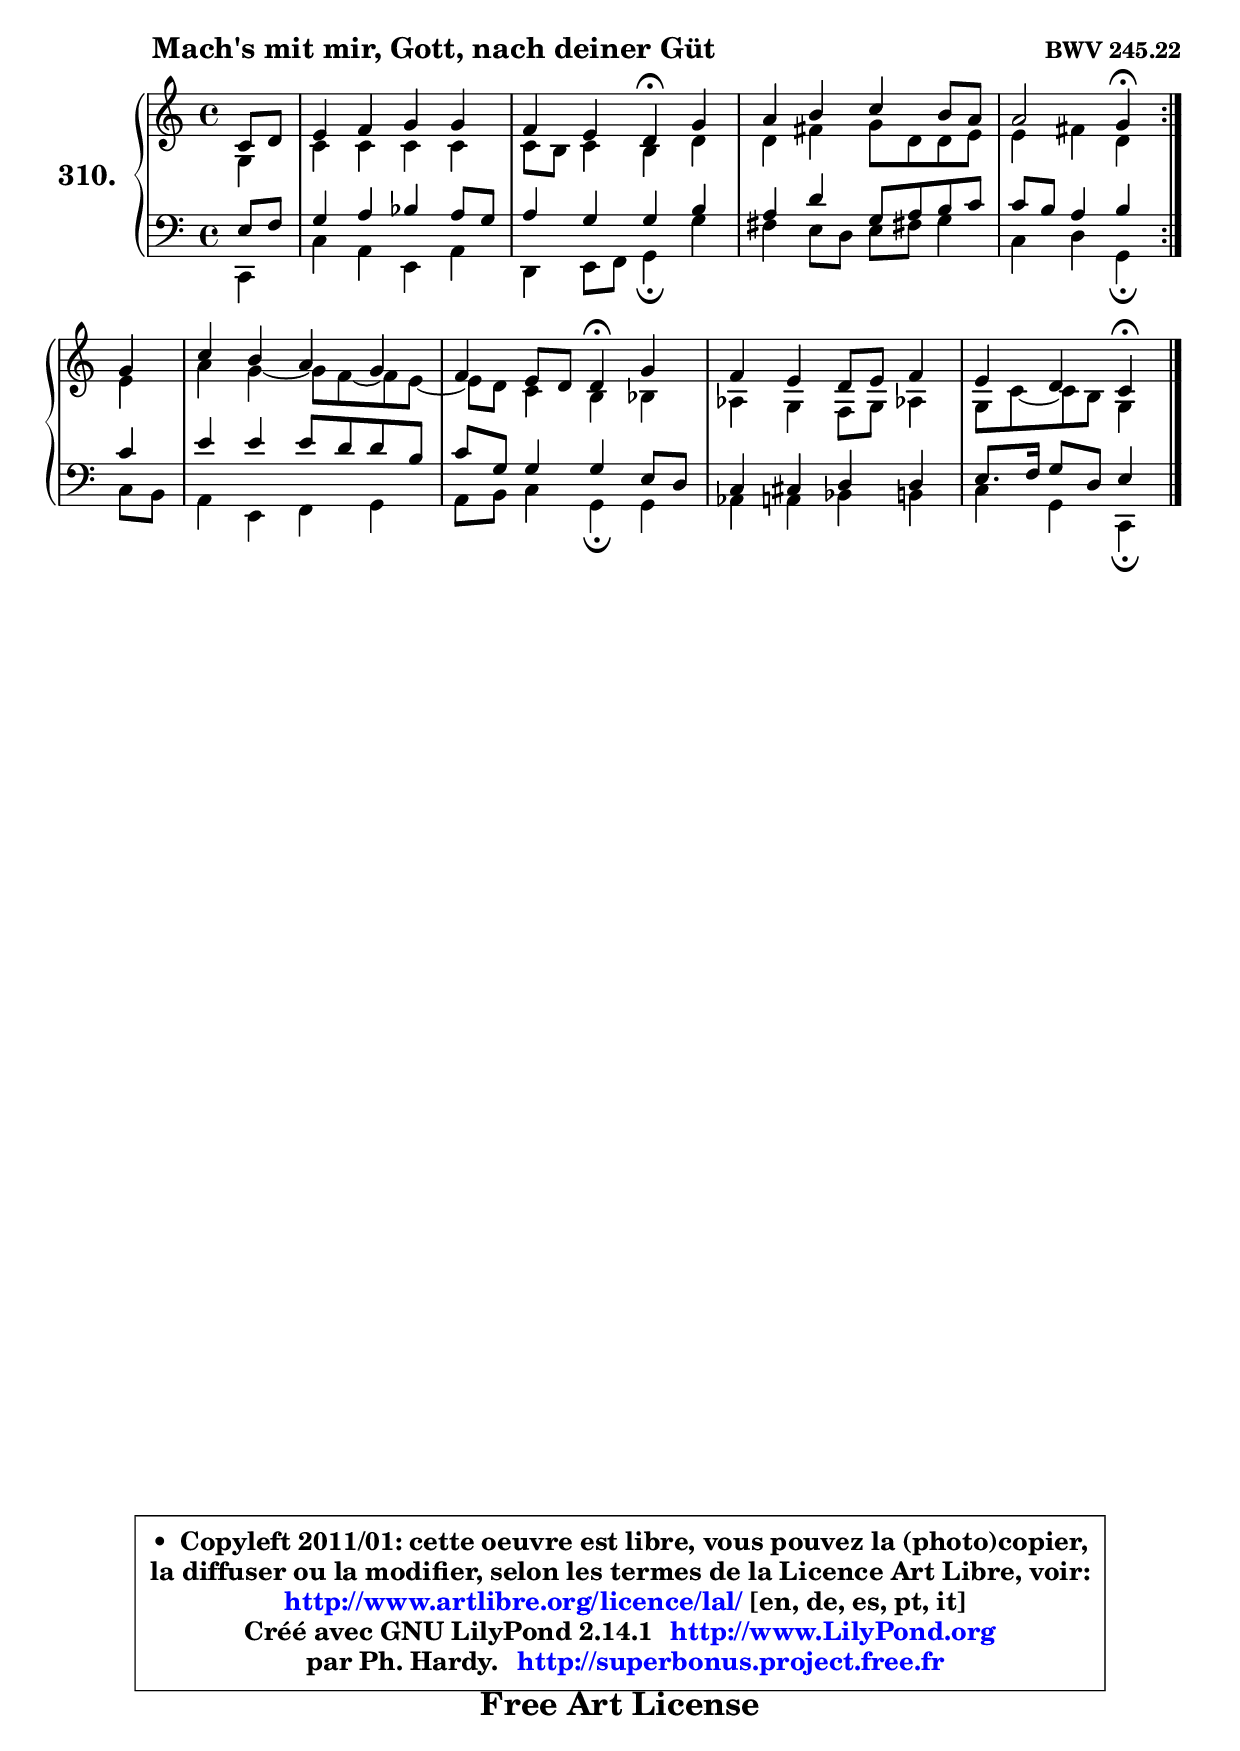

\version "2.14.1"

    \paper {
%	system-system-spacing #'padding = #0.1
%	score-system-spacing #'padding = #0.1
%	ragged-bottom = ##f
%	ragged-last-bottom = ##f
	}

    \header {
      opus = \markup { \bold "BWV 245.22" }
      piece = \markup { \hspace #9 \fontsize #2 \bold "Mach's mit mir, Gott, nach deiner Güt" }
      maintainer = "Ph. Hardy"
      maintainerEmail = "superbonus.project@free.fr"
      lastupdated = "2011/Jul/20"
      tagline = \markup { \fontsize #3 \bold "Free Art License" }
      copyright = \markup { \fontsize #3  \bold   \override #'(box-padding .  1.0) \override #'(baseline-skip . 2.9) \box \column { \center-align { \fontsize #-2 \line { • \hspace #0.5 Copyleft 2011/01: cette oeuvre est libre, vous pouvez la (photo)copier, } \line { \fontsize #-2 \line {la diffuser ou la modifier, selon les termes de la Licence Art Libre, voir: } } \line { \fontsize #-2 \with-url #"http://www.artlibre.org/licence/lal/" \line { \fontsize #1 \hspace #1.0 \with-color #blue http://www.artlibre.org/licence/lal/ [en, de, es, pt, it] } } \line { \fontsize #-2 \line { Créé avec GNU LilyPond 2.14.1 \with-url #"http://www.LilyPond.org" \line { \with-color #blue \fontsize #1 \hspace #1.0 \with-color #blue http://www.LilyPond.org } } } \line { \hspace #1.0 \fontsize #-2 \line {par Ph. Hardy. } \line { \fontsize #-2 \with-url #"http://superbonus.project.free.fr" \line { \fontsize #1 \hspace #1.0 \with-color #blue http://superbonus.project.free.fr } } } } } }

	  }

  guidemidi = {
	\repeat volta 2 {
        r4 |
        R1 |
        r2 \tempo 4 = 30 r4 \tempo 4 = 78 r4 |
        R1 |
        r2 \tempo 4 = 30 r4 \tempo 4 = 78 } %fin du repeat
        r4 |
        R1 |
        r2 \tempo 4 = 30 r4 \tempo 4 = 78 r4 |
        R1 |
        r2 \tempo 4 = 30 r4 
	}

  upper = {
\displayLilyMusic \transpose e c {
	\time 4/4
	\key e \major
	\clef treble
	\partial 4
	\voiceOne
	<< { 
	% SOPRANO
	\set Voice.midiInstrument = "acoustic grand"
	\relative c' {
	\repeat volta 2 {
        e8 fis |
        gis4 a b b |
        a4 gis fis\fermata b |
        cis4 dis e dis8 cis |
        cis2 b4\fermata } %fin du repeat
        b4 |
        e4 dis cis b |
        a4 gis8 fis fis4\fermata b |
        a4 gis fis8 gis a4 |
        gis4 fis e\fermata
        \bar "|."
	} % fin de relative
	}

	\context Voice="1" { \voiceTwo 
	% ALTO
	\set Voice.midiInstrument = "acoustic grand"
	\relative c' {
	\repeat volta 2 {
        b4 |
        e4 e e e |
        e8 dis e4 dis fis |
        fis4 ais b8 fis fis gis |
        gis4 ais fis } %fin du repeat
        gis4 |
        cis4 b4 ~ b8 a8 ~ a gis8 ~ |
        gis8 fis e4 dis d |
        c4 b a8 b c!4 |
        b8 e8 ~ e dis b4
        \bar "|."
	} % fin de relative
	\oneVoice
	} >>
}
	}

    lower = {
\transpose e c {
	\time 4/4
	\key e \major
	\clef bass
	\partial 4
	\voiceOne
	<< { 
	% TENOR
	\set Voice.midiInstrument = "acoustic grand"
	\relative c' {
	\repeat volta 2 {
        gis8 a |
        b4 cis d cis8 b |
        cis4 b b dis |
        cis4 fis b,8 cis dis e |
        e8 dis cis4 dis } %fin du repeat
        e4 |
        gis4 gis gis8 fis fis dis |
        e8 b b4 b gis8 fis |
        e4 eis fis fis |
        gis8. a16 b8 fis gis4
        \bar "|."
	} % fin de relative
	}
	\context Voice="1" { \voiceTwo 
	% BASS
	\set Voice.midiInstrument = "acoustic grand"
	\relative c {
	\repeat volta 2 {
        e,4 |
        e'4 cis gis cis |
        fis,4 gis8 a b4\fermata b' |
        ais4 gis8 fis gis ais! b4 |
        e,4 fis b,\fermata } %fin du repeat
        e8 dis |
        cis4 gis a b |
        cis8 dis e4 b\fermata b |
        c4 cis d dis |
        e4 b e,\fermata
        \bar "|."
	} % fin de relative
	\oneVoice
	} >>
}
	}


    \score { 

	\new PianoStaff <<
	\set PianoStaff.instrumentName = \markup { \bold \huge "310." }
	\new Staff = "upper" \upper
	\new Staff = "lower" \lower
	>>

    \layout {
%	ragged-last = ##f
	   }

         } % fin de score

  \score {
    \unfoldRepeats { << \guidemidi \upper \lower >> }
    \midi {
    \context {
     \Staff
      \remove "Staff_performer"
               }

     \context {
      \Voice
       \consists "Staff_performer"
                }

     \context { 
      \Score
      tempoWholesPerMinute = #(ly:make-moment 78 4)
		}
	    }
	}


